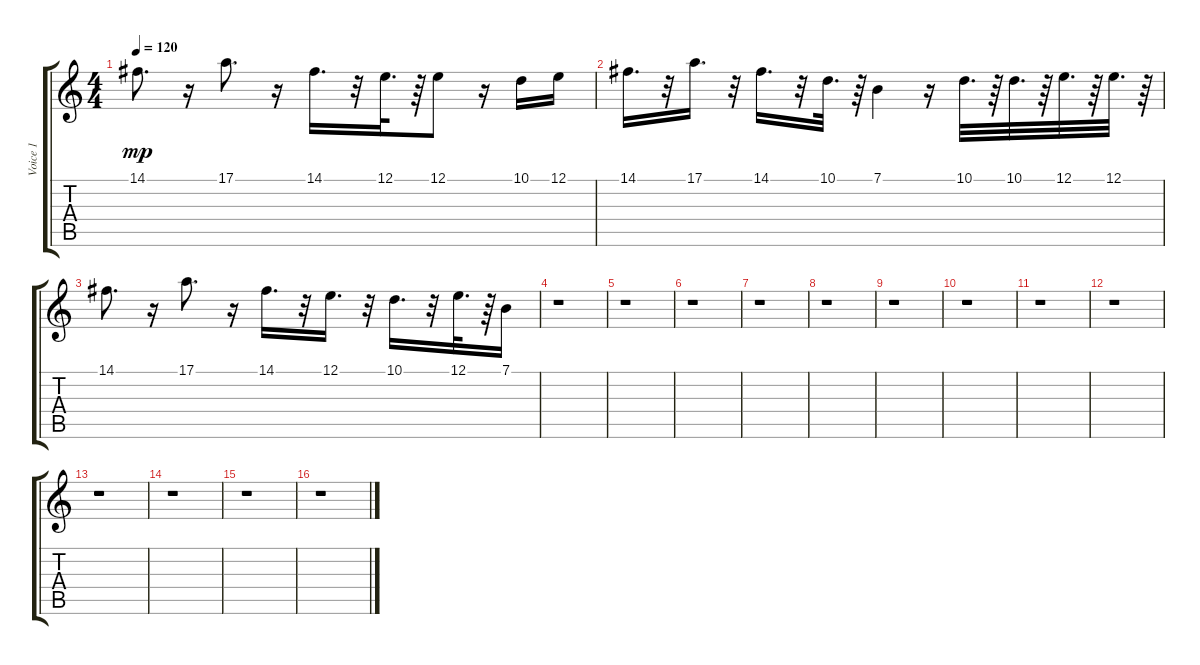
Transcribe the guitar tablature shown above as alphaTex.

\track ("Voice 1" "Voice 1") {instrument tenorsax}
\staff {score tabs}
\tuning (E4 B3 G3 D3 A2 E2) {hide}
\ts (4 4)
\tempo 120
\clef g2
\ks c
14.1.8{d dy mp} r.16 17.1.8{d} r.16 14.1.16{d} r.32 12.1.32{d} r.64 12.1.8 r.16 10.1.16 12.1.16 |
14.1.16{d} r.32 17.1.16{d} r.32 14.1.16{d} r.32 10.1.32{d} r.64 7.1.4 r.16 10.1.32{d} r.64 10.1.32{d} r.64 12.1.32{d} r.64 12.1.32{d} r.64 |
14.1.8{d} r.16 17.1.8{d} r.16 14.1.16{d} r.32 12.1.16{d} r.32 10.1.16{d} r.32 12.1.32{d} r.64 7.1.16 |
r.1 |
r.1 |
r.1 |
r.1 |
r.1 |
r.1 |
r.1 |
r.1 |
r.1 |
r.1 |
r.1 |
r.1 |
r.1
